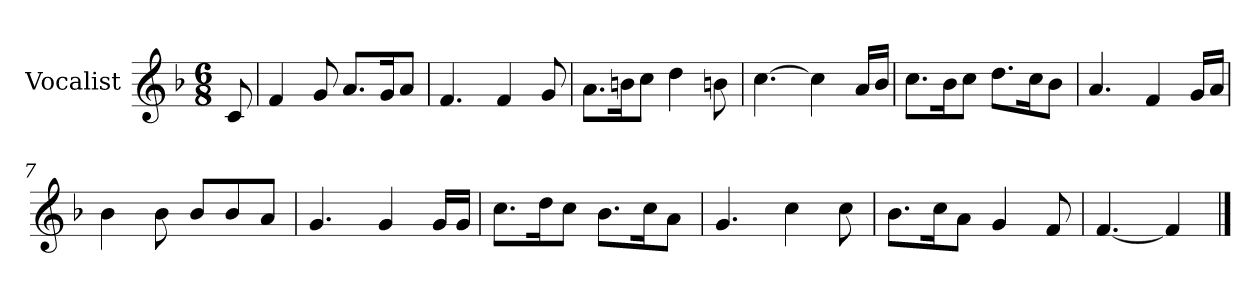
**kern
*part1
*staff1
*I"Vocalist
*k[b-]
*F:
*M6/8
=
8c
=1
4f
8g
8.aL
16gK
8aJ
=2
4.f
4f
8g
=3
8.aL
16bnK
8ccJ
4dd
8bn
=4
[4.cc
4cc]
16aLL
16b-JJ
=5
8.ccL
16b-K
8ccJ
8.ddL
16ccK
8b-J
=6
4.a
4f
16gLL
16aJJ
=7
4b-
8b-
8b-L
8b-
8aJ
=8
4.g
4g
16gLL
16gJJ
=9
8.ccL
16ddK
8ccJ
8.b-L
16ccK
8aJ
=10
4.g
4cc
8cc
=11
8.b-L
16ccK
8aJ
4g
8f
=12
[4.f
4f]
==
*-
